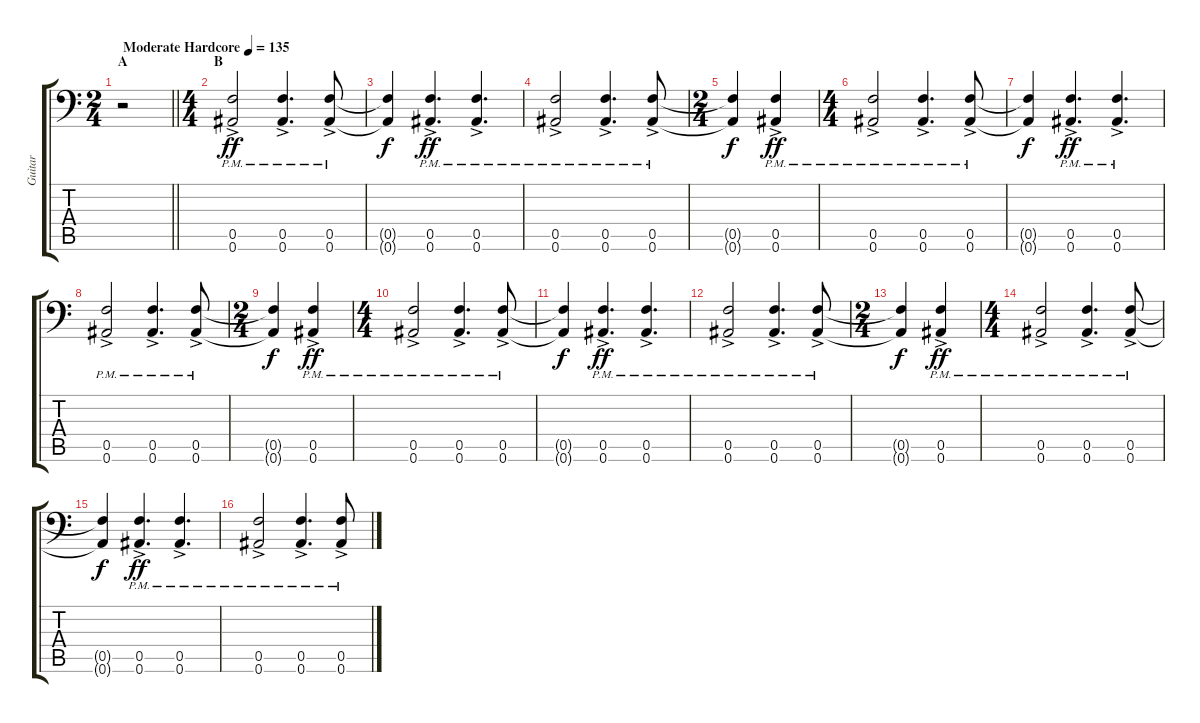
\track ("Guitar" "Guitar") {instrument distortionguitar}
\staff {score tabs}
\tuning (C4 G3 Eb3 Bb2 F2 Bb1) {hide}
\ts (2 4)
\section ("" "A")
\tempo (135 "Moderate Hardcore")
\clef f4
\barLineRight lightlight
\ks c
r.2{dy ff instrument distortionguitar} |
\ts (4 4)
\section ("" "B")
(0.5{ac pm} 0.6{ac pm}).2 (0.5{ac pm} 0.6{ac pm}).4{d} (0.5{ac pm} 0.6{ac pm}).8 |
(0.5{t} 0.6{t}).4{dy f} (0.5{ac pm} 0.6{ac pm}).4{d dy ff} (0.5{ac pm} 0.6{ac pm}).4{d} |
(0.5{ac pm} 0.6{ac pm}).2 (0.5{ac pm} 0.6{ac pm}).4{d} (0.5{ac pm} 0.6{ac pm}).8 |
\ts (2 4)
(0.5{t} 0.6{t}).4{dy f} (0.5{ac pm} 0.6{ac pm}).4{dy ff} |
\ts (4 4)
(0.5{ac pm} 0.6{ac pm}).2 (0.5{ac pm} 0.6{ac pm}).4{d} (0.5{ac pm} 0.6{ac pm}).8 |
(0.5{t} 0.6{t}).4{dy f} (0.5{ac pm} 0.6{ac pm}).4{d dy ff} (0.5{ac pm} 0.6{ac pm}).4{d} |
(0.5{ac pm} 0.6{ac pm}).2 (0.5{ac pm} 0.6{ac pm}).4{d} (0.5{ac pm} 0.6{ac pm}).8 |
\ts (2 4)
(0.5{t} 0.6{t}).4{dy f} (0.5{ac pm} 0.6{ac pm}).4{dy ff} |
\ts (4 4)
(0.5{ac pm} 0.6{ac pm}).2 (0.5{ac pm} 0.6{ac pm}).4{d} (0.5{ac pm} 0.6{ac pm}).8 |
(0.5{t} 0.6{t}).4{dy f} (0.5{ac pm} 0.6{ac pm}).4{d dy ff} (0.5{ac pm} 0.6{ac pm}).4{d} |
(0.5{ac pm} 0.6{ac pm}).2 (0.5{ac pm} 0.6{ac pm}).4{d} (0.5{ac pm} 0.6{ac pm}).8 |
\ts (2 4)
(0.5{t} 0.6{t}).4{dy f} (0.5{ac pm} 0.6{ac pm}).4{dy ff} |
\ts (4 4)
(0.5{ac pm} 0.6{ac pm}).2 (0.5{ac pm} 0.6{ac pm}).4{d} (0.5{ac pm} 0.6{ac pm}).8 |
(0.5{t} 0.6{t}).4{dy f} (0.5{ac pm} 0.6{ac pm}).4{d dy ff} (0.5{ac pm} 0.6{ac pm}).4{d} |
(0.5{ac pm} 0.6{ac pm}).2 (0.5{ac pm} 0.6{ac pm}).4{d} (0.5{ac pm} 0.6{ac pm}).8
